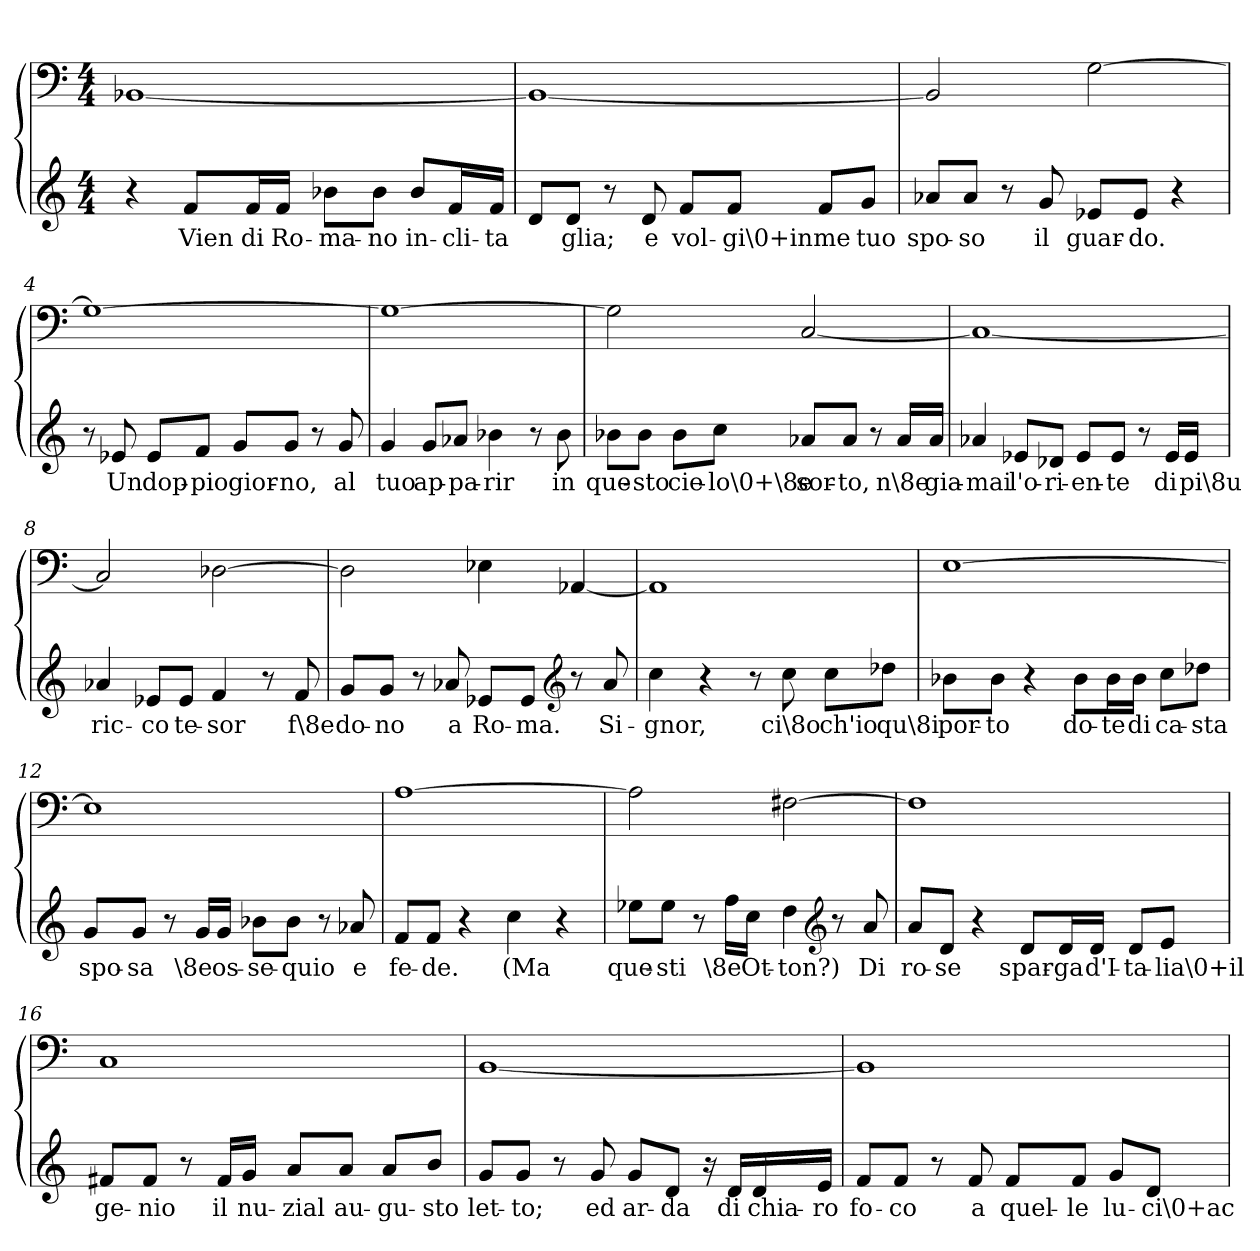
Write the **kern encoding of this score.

**kern	**text	**kern
*part1	*part1	*part1
*staff2	*staff2	*staff1
*clefG2	*	*clefF4
*k[]	*	*k[]
*C:	*	*C:
*M4/4	*	*M4/4
=1	=1	=1
4r	.	[1BB-X/
8f/L	Vien	.
16f/L	di	.
16f/JJ	Ro-	.
8b-X\L	-ma-	.
8b-\J	-no	.
8b-/L	in-	.
16f/L	-cli-	.
16f/JJ	-ta	.
=2	=2	=2
8d/L	.	1BB-/_
8d/J	glia;	.
8r	.	.
8d/	e	.
8f/L	vol-	.
8f/J	-gi\0+in	.
8f/L	me	.
8g/J	tuo	.
=3	=3	=3
8a-X/L	spo-	2BB-/]
8a-/J	-so	.
8r	.	.
8g/	il	.
8e-X/L	guar-	[2G\
8e-/J	-do.	.
4r	.	.
=4	=4	=4
8r	.	1G\_
8e-X/	Un	.
8e-/L	dop-	.
8f/J	-pio	.
8g/L	gior-	.
8g/J	-no,	.
8r	.	.
8g/	al	.
=5	=5	=5
4g/	tuo	1G\_
8g/L	ap-	.
8a-X/J	-pa-	.
4b-X\	-rir	.
8r	.	.
8b-\	in	.
=6	=6	=6
8b-X\L	que-	2G\]
8b-\J	-sto	.
8b-\L	cie-	.
8cc\J	-lo\0+\8e	.
8a-X/L	sor-	[2C/
8a-/J	-to,	.
8r	.	.
16a-/LL	n\8e	.
16a-/JJ	gia-	.
=7	=7	=7
4a-X/	-mai	1C/_
8e-X/L	l'o-	.
8d-X/J	-ri-	.
8e-/L	-en-	.
8e-/J	-te	.
8r	.	.
16e-/LL	di	.
16e-/JJ	pi\8u	.
=8	=8	=8
4a-X/	ric-	2C/]
8e-X/L	-co	.
8e-/J	te-	.
4f/	-sor	[2D-X\
8r	.	.
8f/	f\8e	.
=9	=9	=9
8g/L	do-	2D-\]
8g/J	-no	.
8r	.	.
8a-X/	a	.
8e-X/L	Ro-	4E-X\
8e-/J	-ma.	.
*clefG2	*	*
8r	.	[4AA-X/
8a-/	Si-	.
=10	=10	=10
4cc\	-gnor,	1AA-/]
4r	.	.
8r	.	.
8cc\	ci\8o	.
8cc\L	ch'io	.
8dd-X\J	qu\8i	.
=11	=11	=11
8b-X\L	por-	[1E\
8b-\J	-to	.
4r	.	.
8b-\L	do-	.
16b-\L	-te	.
16b-\JJ	di	.
8cc\L	ca-	.
8dd-X\J	-sta	.
=12	=12	=12
8g/L	spo-	1E\]
8g/J	-sa	.
8r	.	.
16g/LL	\8e	.
16g/JJ	os-	.
8b-X\L	-se-	.
8b-\J	-quio	.
8r	.	.
8a-X/	e	.
=13	=13	=13
8f/L	fe-	[1A\
8f/J	-de.	.
4r	.	.
4cc\	(Ma	.
4r	.	.
=14	=14	=14
8ee-X\L	que-	2A\]
8ee-\J	-sti	.
8r	.	.
16ff\LL	\8e	.
16cc\JJ	Ot-	.
4dd\	-ton?)	[2F#X\
*clefG2	*	*
8r	.	.
8a/	Di	.
=15	=15	=15
8a/L	ro-	1F#\]
8d/J	-se	.
4r	.	.
8d/L	spar-	.
16d/L	-ga	.
16d/JJ	d'I-	.
8d/L	-ta-	.
8e/J	-lia\0+il	.
=16	=16	=16
8f#X/L	ge-	1C/
8f#/J	-nio	.
8r	.	.
16f#/LL	il	.
16g/JJ	nu-	.
8a/L	-zial	.
8a/J	au-	.
8a/L	-gu-	.
8b/J	-sto	.
=17	=17	=17
8g/L	let-	[1BB/
8g/J	-to;	.
8r	.	.
8g/	ed	.
8g/L	ar-	.
8d/J	-da	.
16r	.	.
16d/LL	di	.
16d/	chia-	.
16e/JJ	-ro	.
=18	=18	=18
8f/L	fo-	1BB/]
8f/J	-co	.
8r	.	.
8f/	a	.
8f/L	quel-	.
8f/J	-le	.
8g/L	lu-	.
8d/J	-ci\0+ac-	.
=	=	=
*-	*-	*-
